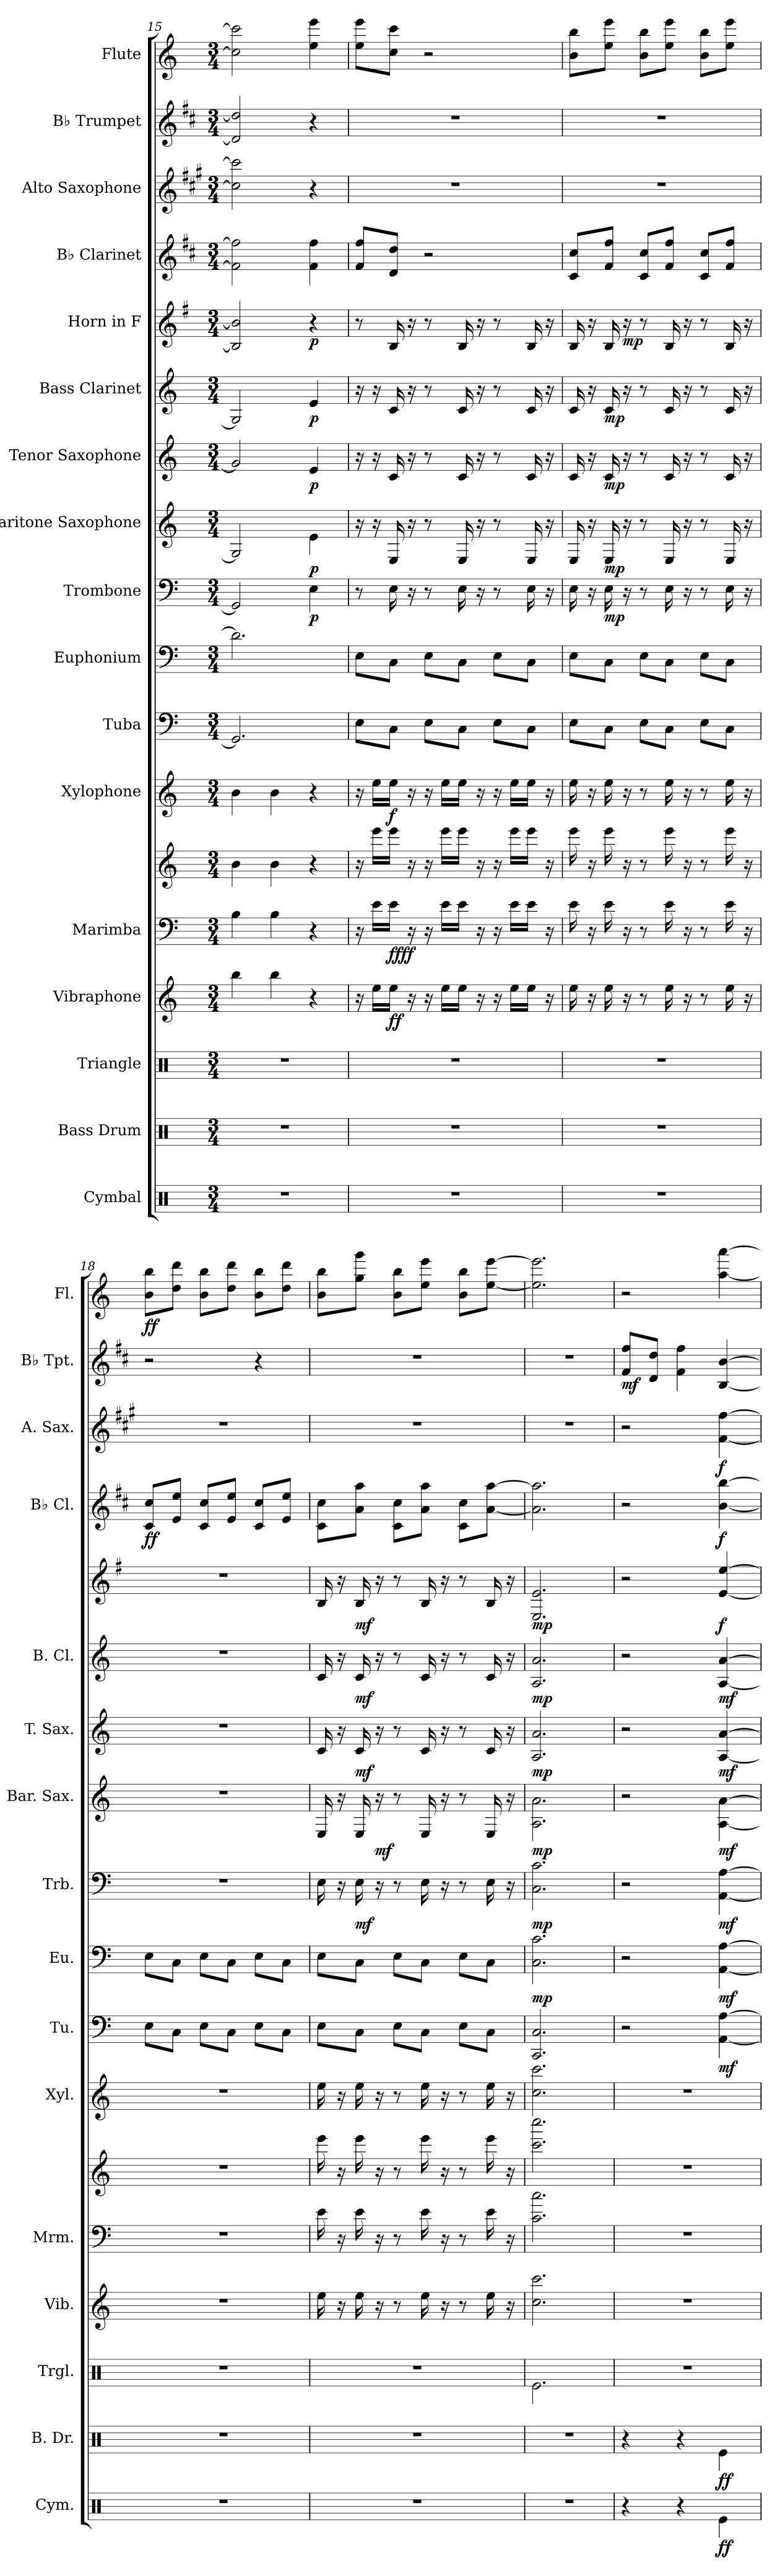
**kern	**dynam	**kern	**dynam	**kern	**kern	**dynam	**kern	**kern	**dynam	**kern	**dynam	**kern	**dynam	**kern	**dynam	**kern	**dynam	**kern	**dynam	**kern	**dynam	**kern	**dynam	**kern	**dynam	**kern	**dynam	**kern	**dynam	**kern	**dynam	**kern	**dynam
*part17	*part17	*part16	*part16	*part15	*part14	*part14	*part13	*part13	*part13	*part12	*part12	*part11	*part11	*part10	*part10	*part9	*part9	*part8	*part8	*part7	*part7	*part6	*part6	*part5	*part5	*part4	*part4	*part3	*part3	*part2	*part2	*part1	*part1
*staff18	*staff18	*staff17	*staff17	*staff16	*staff15	*staff15	*staff14	*staff13	*staff13/14	*staff12	*staff12	*staff11	*staff11	*staff10	*staff10	*staff9	*staff9	*staff8	*staff8	*staff7	*staff7	*staff6	*staff6	*staff5	*staff5	*staff4	*staff4	*staff3	*staff3	*staff2	*staff2	*staff1	*staff1
*I"Cymbal	*	*I"Bass Drum	*	*I"Triangle	*I"Vibraphone	*	*I"Marimba	*	*	*I"Xylophone	*	*I"Tuba	*	*I"Euphonium	*	*I"Trombone	*	*I"Baritone Saxophone	*	*I"Tenor Saxophone	*	*I"Bass Clarinet	*	*I"Horn in F	*	*I"B♭ Clarinet	*	*I"Alto Saxophone	*	*I"B♭ Trumpet	*	*I"Flute	*
*I'Cym.	*	*I'B. Dr.	*	*I'Trgl.	*I'Vib.	*	*I'Mrm.	*	*	*I'Xyl.	*	*I'Tu.	*	*I'Eu.	*	*I'Trb.	*	*I'Bar. Sax.	*	*I'T. Sax.	*	*I'B. Cl.	*	*	*	*I'B♭ Cl.	*	*I'A. Sax.	*	*I'B♭ Tpt.	*	*I'Fl.	*
*clefX	*	*clefX	*	*clefX	*clefG2	*	*clefF4	*clefG2	*	*clefG2	*	*clefF4	*	*clefF4	*	*clefF4	*	*clefG2	*	*clefG2	*	*clefG2	*	*clefG2	*	*clefG2	*	*clefG2	*	*clefG2	*	*clefG2	*
*	*	*	*	*	*	*	*	*	*	*ITrd-7c-12	*	*	*	*	*	*	*	*ITrd12c21	*	*ITrd8c14	*	*ITrd8c14	*	*ITrd4c7	*	*ITrd1c2	*	*ITrd5c9	*	*ITrd1c2	*	*	*
*k[]	*	*k[]	*	*k[]	*k[]	*	*k[]	*k[]	*	*k[]	*	*k[]	*	*k[]	*	*k[]	*	*k[]	*	*k[]	*	*k[]	*	*k[]	*	*k[]	*	*k[]	*	*k[]	*	*k[]	*
*M3/4	*	*M3/4	*	*M3/4	*M3/4	*	*M3/4	*M3/4	*	*M3/4	*	*M3/4	*	*M3/4	*	*M3/4	*	*M3/4	*	*M3/4	*	*M3/4	*	*M3/4	*	*M3/4	*	*M3/4	*	*M3/4	*	*M3/4	*
=15	=15	=15	=15	=15	=15	=15	=15	=15	=15	=15	=15	=15	=15	=15	=15	=15	=15	=15	=15	=15	=15	=15	=15	=15	=15	=15	=15	=15	=15	=15	=15	=15	=15
2.r	.	2.r	.	2.r	4bb\	.	4B\	4b\	.	4bb\	.	2.GG/]	.	2.d\]	.	2GG/]	.	2GG/]	.	2G/]	.	2GG/]	.	2E/] 2e/]	.	2e\] 2ee\]	.	2e\] 2ee\]	.	2c/] 2cc/]	.	2cc\] 2ccc\]	.
.	.	.	.	.	4bb\	.	4B\	4b\	.	4bb\	.	.	.	.	.	.	.	.	.	.	.	.	.	.	.	.	.	.	.	.	.	.	.
!	!	!	!	!	!	!	!	!	!	!	!	!	!	!	!	!	!LO:DY:b	!	!LO:DY:b	!	!LO:DY:b	!	!LO:DY:b	!	!LO:DY:b	!	!	!	!	!	!	!	!
.	.	.	.	.	4r	.	4r	4r	.	4r	.	.	.	.	.	4E\	p	4E\	p	4E/	p	4E/	p	4r	p	4e\ 4ee\	.	4r	.	4r	.	4ee\ 4eee\	.
=16	=16	=16	=16	=16	=16	=16	=16	=16	=16	=16	=16	=16	=16	=16	=16	=16	=16	=16	=16	=16	=16	=16	=16	=16	=16	=16	=16	=16	=16	=16	=16	=16	=16
2.r	.	2.r	.	2.r	16r	.	16r	16r	.	16r	.	8E\L	.	8E\L	.	8r	.	16r	.	16r	.	16r	.	8r	.	8e/ 8ee/L	.	2.r	.	2.r	.	8ee\ 8eee\L	.
.	.	.	.	.	16ee\LL	.	16e\LL	16eee\LL	.	16eee\LL	.	.	.	.	.	.	.	16r	.	16r	.	16r	.	.	.	.	.	.	.	.	.	.	.
!	!	!	!	!	!	!LO:DY:b	!	!	!	!	!	!	!	!	!	!	!	!	!	!	!	!	!	!	!	!	!	!	!	!	!	!	!
!	!	!	!	!	!	!LO:DY:n=1:b	!	!	!LO:DY:b=2	!	!	!	!	!	!	!	!	!	!	!	!	!	!	!	!	!	!	!	!	!	!	!	!
!	!	!	!	!	!	!	!	!	!LO:DY:n=1:b=2	!	!	!	!	!	!	!	!	!	!	!	!	!	!	!	!	!	!	!	!	!	!	!	!
!	!	!	!	!	!	!	!	!	!LO:DY:n=2:b	!	!	!	!	!	!	!	!	!	!	!	!	!	!	!	!	!	!	!	!	!	!	!	!
!	!	!	!	!	!	!	!	!	!LO:DY:n=3:b	!	!LO:DY:b	!	!	!	!	!	!	!	!	!	!	!	!	!	!	!	!	!	!	!	!	!	!
.	.	.	.	.	16ee\JJ	f f	16e\JJ	16eee\JJ	f f f f	16eee\JJ	f	8C\J	.	8C\J	.	16E\	.	16EE/	.	16C/	.	16C/	.	16E/	.	8c/ 8cc/J	.	.	.	.	.	8cc\ 8ccc\J	.
.	.	.	.	.	16r	.	16r	16r	.	16r	.	.	.	.	.	16r	.	16r	.	16r	.	16r	.	16r	.	.	.	.	.	.	.	.	.
.	.	.	.	.	16r	.	16r	16r	.	16r	.	8E\L	.	8E\L	.	8r	.	8r	.	8r	.	8r	.	8r	.	2r	.	.	.	.	.	2r	.
.	.	.	.	.	16ee\LL	.	16e\LL	16eee\LL	.	16eee\LL	.	.	.	.	.	.	.	.	.	.	.	.	.	.	.	.	.	.	.	.	.	.	.
.	.	.	.	.	16ee\JJ	.	16e\JJ	16eee\JJ	.	16eee\JJ	.	8C\J	.	8C\J	.	16E\	.	16EE/	.	16C/	.	16C/	.	16E/	.	.	.	.	.	.	.	.	.
.	.	.	.	.	16r	.	16r	16r	.	16r	.	.	.	.	.	16r	.	16r	.	16r	.	16r	.	16r	.	.	.	.	.	.	.	.	.
.	.	.	.	.	16r	.	16r	16r	.	16r	.	8E\L	.	8E\L	.	8r	.	8r	.	8r	.	8r	.	8r	.	.	.	.	.	.	.	.	.
.	.	.	.	.	16ee\LL	.	16e\LL	16eee\LL	.	16eee\LL	.	.	.	.	.	.	.	.	.	.	.	.	.	.	.	.	.	.	.	.	.	.	.
.	.	.	.	.	16ee\JJ	.	16e\JJ	16eee\JJ	.	16eee\JJ	.	8C\J	.	8C\J	.	16E\	.	16EE/	.	16C/	.	16C/	.	16E/	.	.	.	.	.	.	.	.	.
.	.	.	.	.	16r	.	16r	16r	.	16r	.	.	.	.	.	16r	.	16r	.	16r	.	16r	.	16r	.	.	.	.	.	.	.	.	.
=17	=17	=17	=17	=17	=17	=17	=17	=17	=17	=17	=17	=17	=17	=17	=17	=17	=17	=17	=17	=17	=17	=17	=17	=17	=17	=17	=17	=17	=17	=17	=17	=17	=17
2.r	.	2.r	.	2.r	16ee\	.	16e\	16eee\	.	16eee\	.	8E\L	.	8E\L	.	16E\	.	16EE/	.	16C/	.	16C/	.	16E/	.	8B/ 8b/L	.	2.r	.	2.r	.	8b\ 8bb\L	.
.	.	.	.	.	16r	.	16r	16r	.	16r	.	.	.	.	.	16r	.	16r	.	16r	.	16r	.	16r	.	.	.	.	.	.	.	.	.
!	!	!	!	!	!	!	!	!	!	!	!	!	!	!	!	!	!LO:DY:b	!	!LO:DY:b	!	!LO:DY:b	!	!LO:DY:b	!	!	!	!	!	!	!	!	!	!
.	.	.	.	.	16ee\	.	16e\	16eee\	.	16eee\	.	8C\J	.	8C\J	.	16E\	mp	16EE/	mp	16C/	mp	16C/	mp	16E/	.	8e/ 8ee/J	.	.	.	.	.	8ee\ 8eee\J	.
!	!	!	!	!	!	!	!	!	!	!	!	!	!	!	!	!	!	!	!	!	!	!	!	!	!LO:DY:b	!	!	!	!	!	!	!	!
.	.	.	.	.	16r	.	16r	16r	.	16r	.	.	.	.	.	16r	.	16r	.	16r	.	16r	.	16r	mp	.	.	.	.	.	.	.	.
.	.	.	.	.	8r	.	8r	8r	.	8r	.	8E\L	.	8E\L	.	8r	.	8r	.	8r	.	8r	.	8r	.	8B/ 8b/L	.	.	.	.	.	8b\ 8bb\L	.
.	.	.	.	.	16ee\	.	16e\	16eee\	.	16eee\	.	8C\J	.	8C\J	.	16E\	.	16EE/	.	16C/	.	16C/	.	16E/	.	8e/ 8ee/J	.	.	.	.	.	8ee\ 8eee\J	.
.	.	.	.	.	16r	.	16r	16r	.	16r	.	.	.	.	.	16r	.	16r	.	16r	.	16r	.	16r	.	.	.	.	.	.	.	.	.
.	.	.	.	.	8r	.	8r	8r	.	8r	.	8E\L	.	8E\L	.	8r	.	8r	.	8r	.	8r	.	8r	.	8B/ 8b/L	.	.	.	.	.	8b\ 8bb\L	.
.	.	.	.	.	16ee\	.	16e\	16eee\	.	16eee\	.	8C\J	.	8C\J	.	16E\	.	16EE/	.	16C/	.	16C/	.	16E/	.	8e/ 8ee/J	.	.	.	.	.	8ee\ 8eee\J	.
.	.	.	.	.	16r	.	16r	16r	.	16r	.	.	.	.	.	16r	.	16r	.	16r	.	16r	.	16r	.	.	.	.	.	.	.	.	.
=18	=18	=18	=18	=18	=18	=18	=18	=18	=18	=18	=18	=18	=18	=18	=18	=18	=18	=18	=18	=18	=18	=18	=18	=18	=18	=18	=18	=18	=18	=18	=18	=18	=18
!	!	!	!	!	!	!	!	!	!	!	!	!	!	!	!	!	!	!	!	!	!	!	!	!	!	!	!LO:DY:b	!	!	!	!	!	!
!	!	!	!	!	!	!	!	!	!	!	!	!	!	!	!	!	!	!	!	!	!	!	!	!	!	!	!LO:DY:n=1:b	!	!	!	!	!	!LO:DY:b
!	!	!	!	!	!	!	!	!	!	!	!	!	!	!	!	!	!	!	!	!	!	!	!	!	!	!	!	!	!	!	!	!	!LO:DY:n=1:b
2.r	.	2.r	.	2.r	2.r	.	2.r	2.r	.	2.r	.	8E\L	.	8E\L	.	2.r	.	2.r	.	2.r	.	2.r	.	2.r	.	8B/ 8b/L	f f	2.r	.	2r	.	8b\ 8bb\L	f f
.	.	.	.	.	.	.	.	.	.	.	.	8C\J	.	8C\J	.	.	.	.	.	.	.	.	.	.	.	8d/ 8dd/J	.	.	.	.	.	8dd\ 8ddd\J	.
.	.	.	.	.	.	.	.	.	.	.	.	8E\L	.	8E\L	.	.	.	.	.	.	.	.	.	.	.	8B/ 8b/L	.	.	.	.	.	8b\ 8bb\L	.
.	.	.	.	.	.	.	.	.	.	.	.	8C\J	.	8C\J	.	.	.	.	.	.	.	.	.	.	.	8d/ 8dd/J	.	.	.	.	.	8dd\ 8ddd\J	.
.	.	.	.	.	.	.	.	.	.	.	.	8E\L	.	8E\L	.	.	.	.	.	.	.	.	.	.	.	8B/ 8b/L	.	.	.	4r	.	8b\ 8bb\L	.
.	.	.	.	.	.	.	.	.	.	.	.	8C\J	.	8C\J	.	.	.	.	.	.	.	.	.	.	.	8d/ 8dd/J	.	.	.	.	.	8dd\ 8ddd\J	.
!!LO:PB:g=z
=19	=19	=19	=19	=19	=19	=19	=19	=19	=19	=19	=19	=19	=19	=19	=19	=19	=19	=19	=19	=19	=19	=19	=19	=19	=19	=19	=19	=19	=19	=19	=19	=19	=19
2.r	.	2.r	.	2.r	16ee\	.	16e\	16eee\	.	16eee\	.	8E\L	.	8E\L	.	16E\	.	16EE/	.	16C/	.	16C/	.	16E/	.	8B\ 8b\L	.	2.r	.	2.r	.	8b\ 8bb\L	.
.	.	.	.	.	16r	.	16r	16r	.	16r	.	.	.	.	.	16r	.	16r	.	16r	.	16r	.	16r	.	.	.	.	.	.	.	.	.
!	!	!	!	!	!	!	!	!	!	!	!	!	!	!	!	!	!LO:DY:b	!	!	!	!LO:DY:b	!	!LO:DY:b	!	!LO:DY:b	!	!	!	!	!	!	!	!
.	.	.	.	.	16ee\	.	16e\	16eee\	.	16eee\	.	8C\J	.	8C\J	.	16E\	mf	16EE/	.	16C/	mf	16C/	mf	16E/	mf	8g\ 8gg\J	.	.	.	.	.	8gg\ 8ggg\J	.
!	!	!	!	!	!	!	!	!	!	!	!	!	!	!	!	!	!	!	!LO:DY:b	!	!	!	!	!	!	!	!	!	!	!	!	!	!
.	.	.	.	.	16r	.	16r	16r	.	16r	.	.	.	.	.	16r	.	16r	mf	16r	.	16r	.	16r	.	.	.	.	.	.	.	.	.
.	.	.	.	.	8r	.	8r	8r	.	8r	.	8E\L	.	8E\L	.	8r	.	8r	.	8r	.	8r	.	8r	.	8B\ 8b\L	.	.	.	.	.	8b\ 8bb\L	.
.	.	.	.	.	16ee\	.	16e\	16eee\	.	16eee\	.	8C\J	.	8C\J	.	16E\	.	16EE/	.	16C/	.	16C/	.	16E/	.	8g\ 8gg\J	.	.	.	.	.	8ee\ 8eee\J	.
.	.	.	.	.	16r	.	16r	16r	.	16r	.	.	.	.	.	16r	.	16r	.	16r	.	16r	.	16r	.	.	.	.	.	.	.	.	.
.	.	.	.	.	8r	.	8r	8r	.	8r	.	8E\L	.	8E\L	.	8r	.	8r	.	8r	.	8r	.	8r	.	8B\ 8b\L	.	.	.	.	.	8b\ 8bb\L	.
.	.	.	.	.	16ee\	.	16e\	16eee\	.	16eee\	.	8C\J	.	8C\J	.	16E\	.	16EE/	.	16C/	.	16C/	.	16E/	.	[8g\ [8gg\J	.	.	.	.	.	[8ee\ [8eee\J	.
.	.	.	.	.	16r	.	16r	16r	.	16r	.	.	.	.	.	16r	.	16r	.	16r	.	16r	.	16r	.	.	.	.	.	.	.	.	.
=20	=20	=20	=20	=20	=20	=20	=20	=20	=20	=20	=20	=20	=20	=20	=20	=20	=20	=20	=20	=20	=20	=20	=20	=20	=20	=20	=20	=20	=20	=20	=20	=20	=20
*	*	*	*	*	*	*	*	*	*	*	*	*	*	*	*	*	*	*	*	*	*	*	*	*	*	*	*	*	*	*	*	*MM100	*
!	!	!	!	!	!	!	!	!	!	!	!	!	!	!	!LO:DY:b	!	!LO:DY:b	!	!LO:DY:b	!	!LO:DY:b	!	!LO:DY:b	!	!LO:DY:b	!	!	!	!	!	!	!	!
2.r	.	2.r	.	2.Re\	2.cc\ 2.ccc\	.	2.c\ 2.cc\	2.ccc\ 2.cccc\	.	2.ccc\ 2.cccc\	.	2.CC/ 2.C/	.	2.C\ 2.c\	mp	2.C\ 2.c\	mp	2.AA\ 2.A\	mp	2.AA/ 2.A/	mp	2.AA/ 2.A/	mp	2.AA/ 2.A/	mp	2.g\] 2.gg\]	.	2.r	.	2.r	.	2.ee\] 2.eee\]	.
=21	=21	=21	=21	=21	=21	=21	=21	=21	=21	=21	=21	=21	=21	=21	=21	=21	=21	=21	=21	=21	=21	=21	=21	=21	=21	=21	=21	=21	=21	=21	=21	=21	=21
!	!	!	!	!	!	!	!	!	!	!	!	!	!	!	!	!	!	!	!	!	!	!	!	!	!	!	!	!	!	!	!LO:DY:b	!	!
4r	.	4r	.	2.r	2.r	.	2.r	2.r	.	2.r	.	2r	.	2r	.	2r	.	2r	.	2r	.	2r	.	2r	.	2r	.	2r	.	8e/ 8ee/L	mf	2r	.
.	.	.	.	.	.	.	.	.	.	.	.	.	.	.	.	.	.	.	.	.	.	.	.	.	.	.	.	.	.	8c/ 8cc/J	.	.	.
4r	.	4r	.	.	.	.	.	.	.	.	.	.	.	.	.	.	.	.	.	.	.	.	.	.	.	.	.	.	.	4e\ 4ee\	.	.	.
!	!LO:DY:b	!	!LO:DY:b	!	!	!	!	!	!	!	!	!	!LO:DY:b	!	!LO:DY:b	!	!LO:DY:b	!	!LO:DY:b	!	!LO:DY:b	!	!LO:DY:b	!	!LO:DY:b	!	!LO:DY:b	!	!LO:DY:b	!	!	!	!
4Re\	ff	4Re\	ff	.	.	.	.	.	.	.	.	[4AA\ [4A\	mf	[4AA\ [4A\	mf	[4AA\ [4A\	mf	[4AA\ [4A\	mf	[4AA/ [4A/	mf	[4AA/ [4A/	mf	[4A/ [4a/	f	[4a\ [4aa\	f	[4A\ [4a\	f	[4A/ [4a/	.	[4aa\ [4aaa\	.
=	=	=	=	=	=	=	=	=	=	=	=	=	=	=	=	=	=	=	=	=	=	=	=	=	=	=	=	=	=	=	=	=	=
*-	*-	*-	*-	*-	*-	*-	*-	*-	*-	*-	*-	*-	*-	*-	*-	*-	*-	*-	*-	*-	*-	*-	*-	*-	*-	*-	*-	*-	*-	*-	*-	*-	*-
